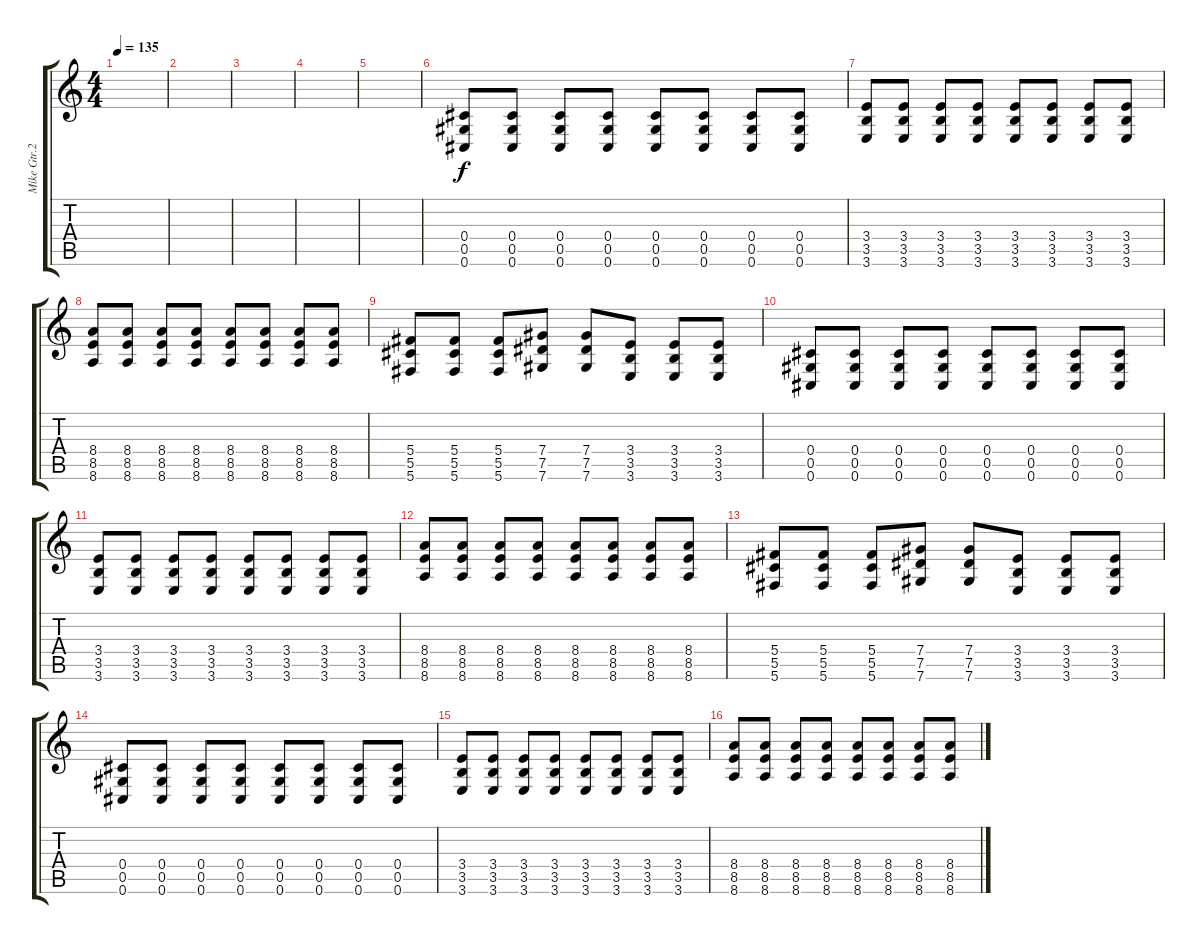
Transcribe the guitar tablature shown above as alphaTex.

\track ("Mike Gtr.2" "Mike Gtr.2") {instrument distortionguitar}
\staff {score tabs}
\tuning (Eb4 Bb3 Gb3 Db3 Ab2 Db2) {hide}
\ts (4 4)
\tempo 135
\clef g2
\ks c
|
|
|
|
|
(0.4 0.5 0.6).8 (0.4 0.5 0.6).8 (0.4 0.5 0.6).8 (0.4 0.5 0.6).8 (0.4 0.5 0.6).8 (0.4 0.5 0.6).8 (0.4 0.5 0.6).8 (0.4 0.5 0.6).8 |
(3.4 3.5 3.6).8 (3.4 3.5 3.6).8 (3.4 3.5 3.6).8 (3.4 3.5 3.6).8 (3.4 3.5 3.6).8 (3.4 3.5 3.6).8 (3.4 3.5 3.6).8 (3.4 3.5 3.6).8 |
(8.4 8.5 8.6).8 (8.4 8.5 8.6).8 (8.4 8.5 8.6).8 (8.4 8.5 8.6).8 (8.4 8.5 8.6).8 (8.4 8.5 8.6).8 (8.4 8.5 8.6).8 (8.4 8.5 8.6).8 |
(5.4 5.5 5.6).8 (5.4 5.5 5.6).8 (5.4 5.5 5.6).8 (7.4 7.5 7.6).8 (7.4 7.5 7.6).8 (3.4 3.5 3.6).8 (3.4 3.5 3.6).8 (3.4 3.5 3.6).8 |
(0.4 0.5 0.6).8 (0.4 0.5 0.6).8 (0.4 0.5 0.6).8 (0.4 0.5 0.6).8 (0.4 0.5 0.6).8 (0.4 0.5 0.6).8 (0.4 0.5 0.6).8 (0.4 0.5 0.6).8 |
(3.4 3.5 3.6).8 (3.4 3.5 3.6).8 (3.4 3.5 3.6).8 (3.4 3.5 3.6).8 (3.4 3.5 3.6).8 (3.4 3.5 3.6).8 (3.4 3.5 3.6).8 (3.4 3.5 3.6).8 |
(8.4 8.5 8.6).8 (8.4 8.5 8.6).8 (8.4 8.5 8.6).8 (8.4 8.5 8.6).8 (8.4 8.5 8.6).8 (8.4 8.5 8.6).8 (8.4 8.5 8.6).8 (8.4 8.5 8.6).8 |
(5.4 5.5 5.6).8 (5.4 5.5 5.6).8 (5.4 5.5 5.6).8 (7.4 7.5 7.6).8 (7.4 7.5 7.6).8 (3.4 3.5 3.6).8 (3.4 3.5 3.6).8 (3.4 3.5 3.6).8 |
(0.4 0.5 0.6).8 (0.4 0.5 0.6).8 (0.4 0.5 0.6).8 (0.4 0.5 0.6).8 (0.4 0.5 0.6).8 (0.4 0.5 0.6).8 (0.4 0.5 0.6).8 (0.4 0.5 0.6).8 |
(3.4 3.5 3.6).8 (3.4 3.5 3.6).8 (3.4 3.5 3.6).8 (3.4 3.5 3.6).8 (3.4 3.5 3.6).8 (3.4 3.5 3.6).8 (3.4 3.5 3.6).8 (3.4 3.5 3.6).8 |
(8.4 8.5 8.6).8 (8.4 8.5 8.6).8 (8.4 8.5 8.6).8 (8.4 8.5 8.6).8 (8.4 8.5 8.6).8 (8.4 8.5 8.6).8 (8.4 8.5 8.6).8 (8.4 8.5 8.6).8
